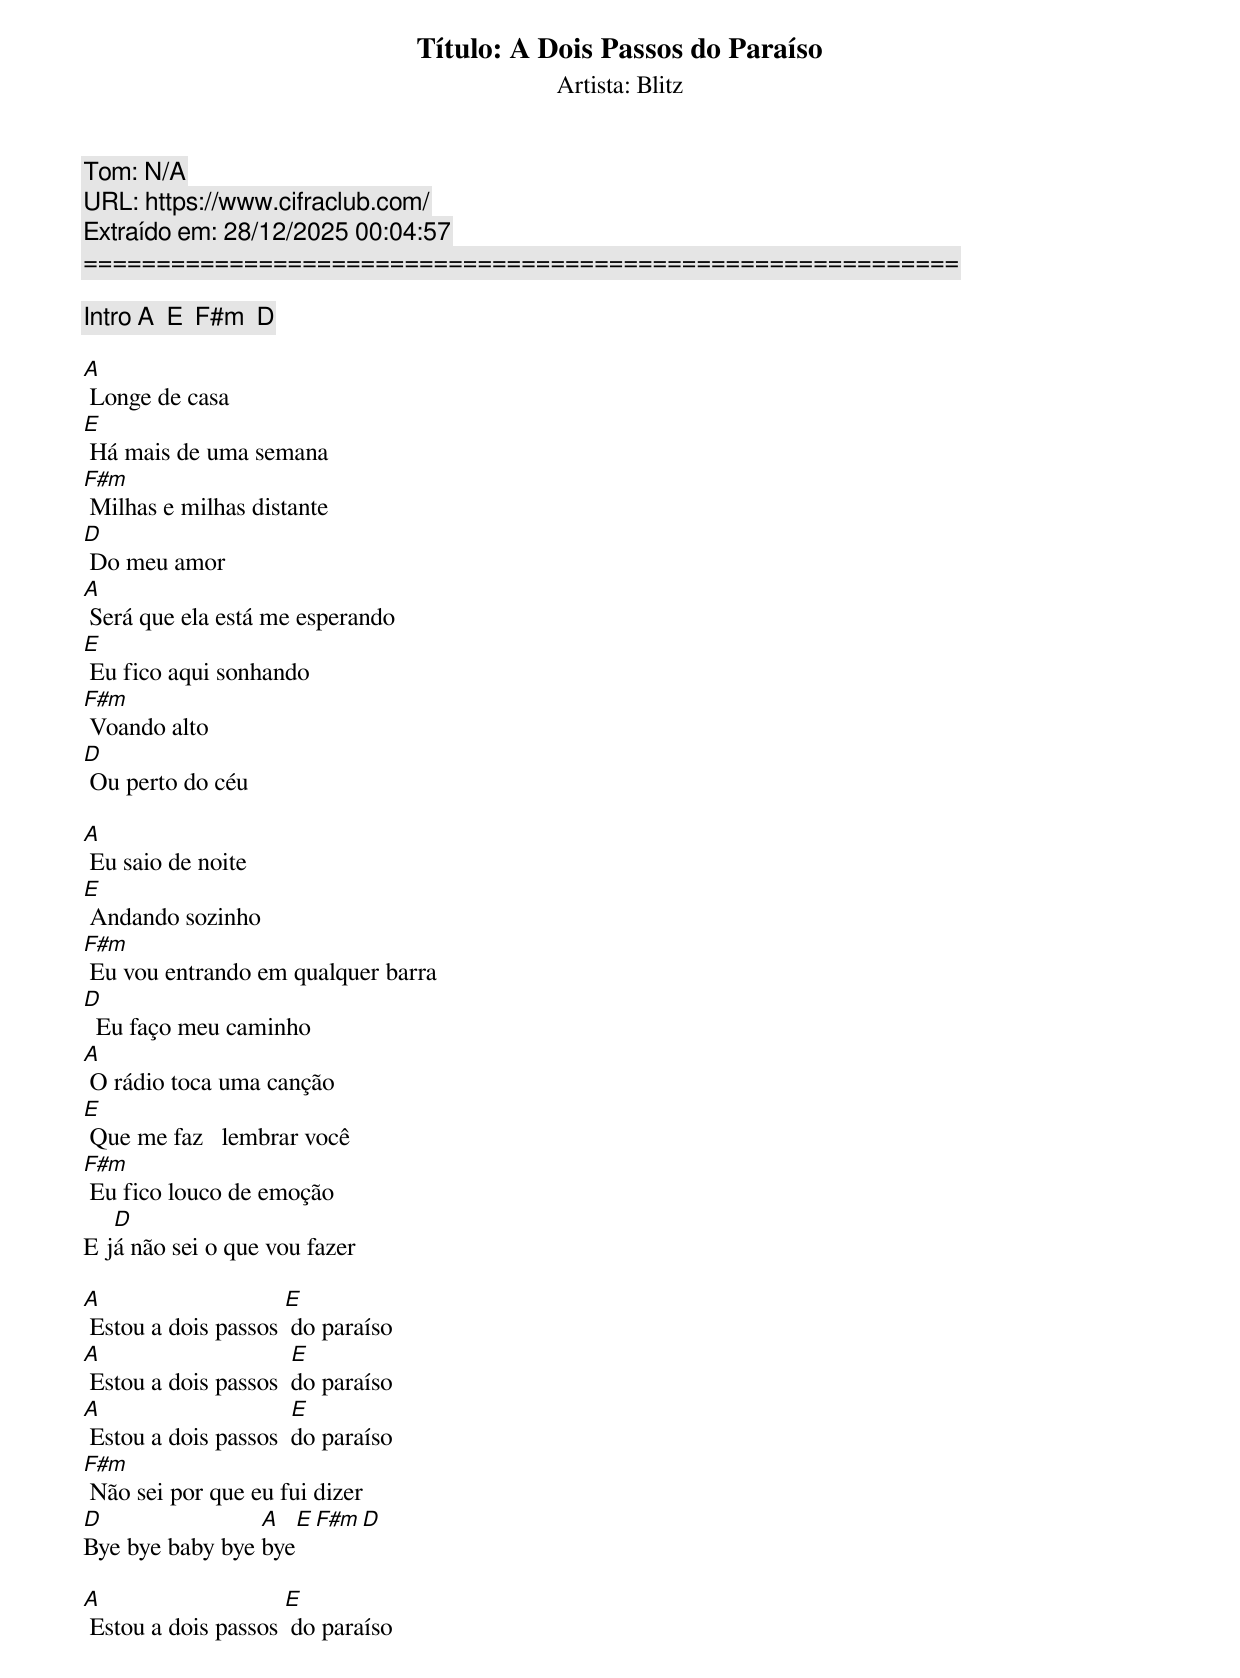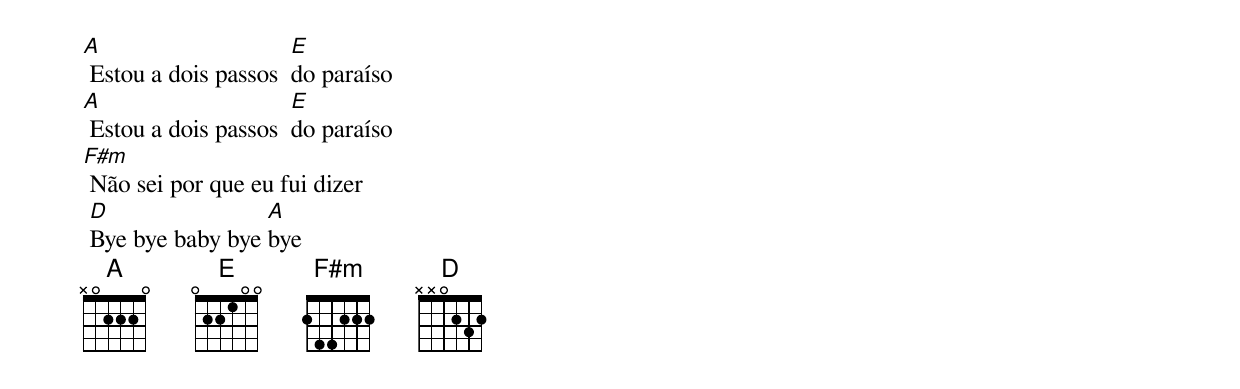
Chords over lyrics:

Título: A Dois Passos do Paraíso
Artista: Blitz
Tom: N/A
URL: https://www.cifraclub.com/
Extraído em: 28/12/2025 00:04:57
============================================================

[Intro] A  E  F#m  D

A
 Longe de casa
E
 Há mais de uma semana
F#m
 Milhas e milhas distante
D
 Do meu amor
A
 Será que ela está me esperando
E
 Eu fico aqui sonhando
F#m
 Voando alto
D
 Ou perto do céu

A
 Eu saio de noite
E
 Andando sozinho
F#m
 Eu vou entrando em qualquer barra
D
  Eu faço meu caminho
A
 O rádio toca uma canção
E
 Que me faz   lembrar você
F#m
 Eu fico louco de emoção
   D
E já não sei o que vou fazer

A                    E
 Estou a dois passos  do paraíso
A                     E
 Estou a dois passos  do paraíso
A                     E
 Estou a dois passos  do paraíso
F#m
 Não sei por que eu fui dizer
D                A   E  F#m  D
Bye bye baby bye bye

A                    E
 Estou a dois passos  do paraíso
A                     E
 Estou a dois passos  do paraíso
A                     E
 Estou a dois passos  do paraíso
F#m
 Não sei por que eu fui dizer
 D                A
 Bye bye baby bye bye
